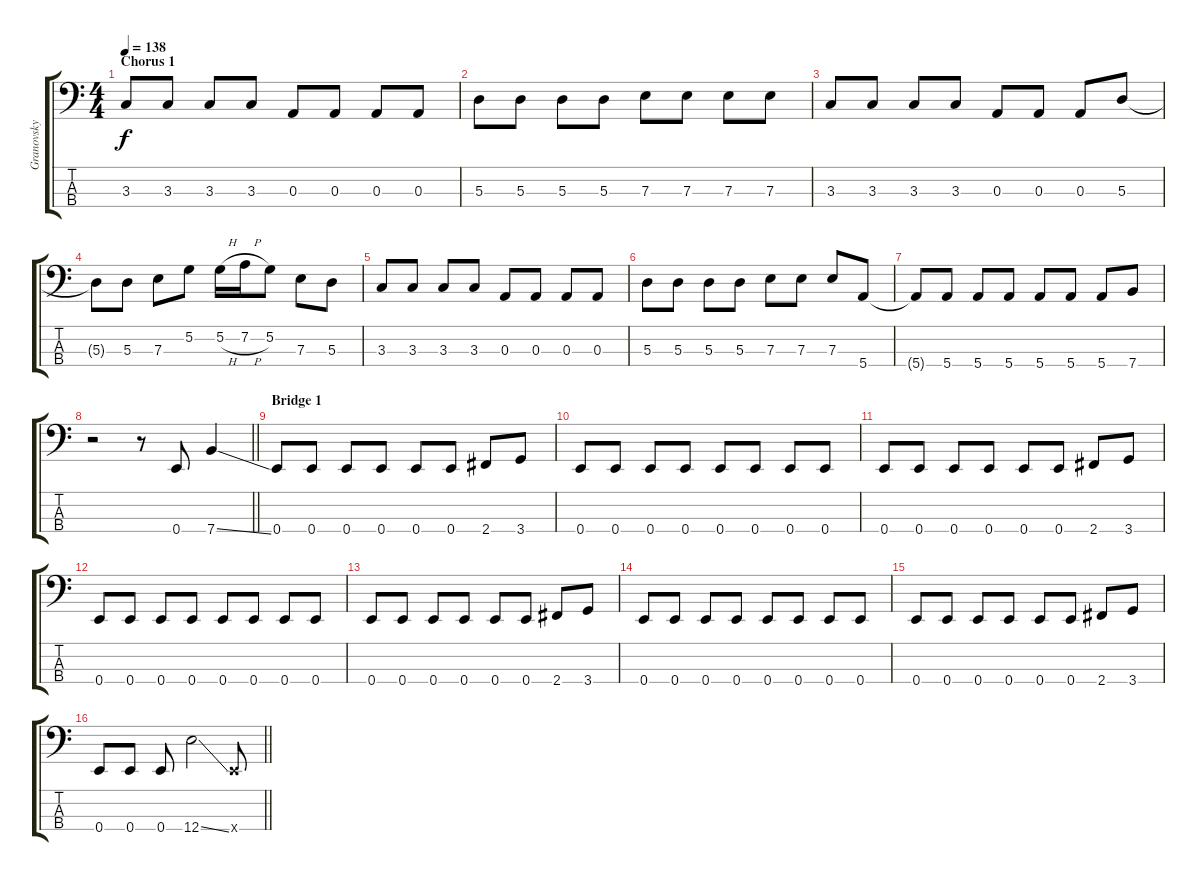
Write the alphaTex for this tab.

\track ("Granovsky" "Granovsky") {instrument electricbassfinger}
\staff {score tabs}
\tuning (G2 D2 A1 E1) {hide}
\ts (4 4)
\section ("" "Chorus 1")
\tempo 138
\clef f4
\ks c
3.3.8{dy f} 3.3.8 3.3.8 3.3.8 0.3.8 0.3.8 0.3.8 0.3.8 |
5.3.8 5.3.8 5.3.8 5.3.8 7.3.8 7.3.8 7.3.8 7.3.8 |
3.3.8 3.3.8 3.3.8 3.3.8 0.3.8 0.3.8 0.3.8 5.3.8 |
5.3{t}.8 5.3.8 7.3.8 5.2.8 5.2{h}.16 7.2{h}.16 5.2.8 7.3.8 5.3.8 |
3.3.8 3.3.8 3.3.8 3.3.8 0.3.8 0.3.8 0.3.8 0.3.8 |
5.3.8 5.3.8 5.3.8 5.3.8 7.3.8 7.3.8 7.3.8 5.4.8 |
5.4{t}.8 5.4.8 5.4.8 5.4.8 5.4.8 5.4.8 5.4.8 7.4.8 |
\barLineRight lightlight
r.2 r.8 0.4.8 7.4{ss}.4 |
\section ("" "Bridge 1")
0.4.8 0.4.8 0.4.8 0.4.8 0.4.8 0.4.8 2.4.8 3.4.8 |
0.4.8 0.4.8 0.4.8 0.4.8 0.4.8 0.4.8 0.4.8 0.4.8 |
0.4.8 0.4.8 0.4.8 0.4.8 0.4.8 0.4.8 2.4.8 3.4.8 |
0.4.8 0.4.8 0.4.8 0.4.8 0.4.8 0.4.8 0.4.8 0.4.8 |
0.4.8 0.4.8 0.4.8 0.4.8 0.4.8 0.4.8 2.4.8 3.4.8 |
0.4.8 0.4.8 0.4.8 0.4.8 0.4.8 0.4.8 0.4.8 0.4.8 |
0.4.8 0.4.8 0.4.8 0.4.8 0.4.8 0.4.8 2.4.8 3.4.8 |
\barLineRight lightlight
0.4.8 0.4.8 0.4.8 12.4{ss}.2 0.4{x}.8
